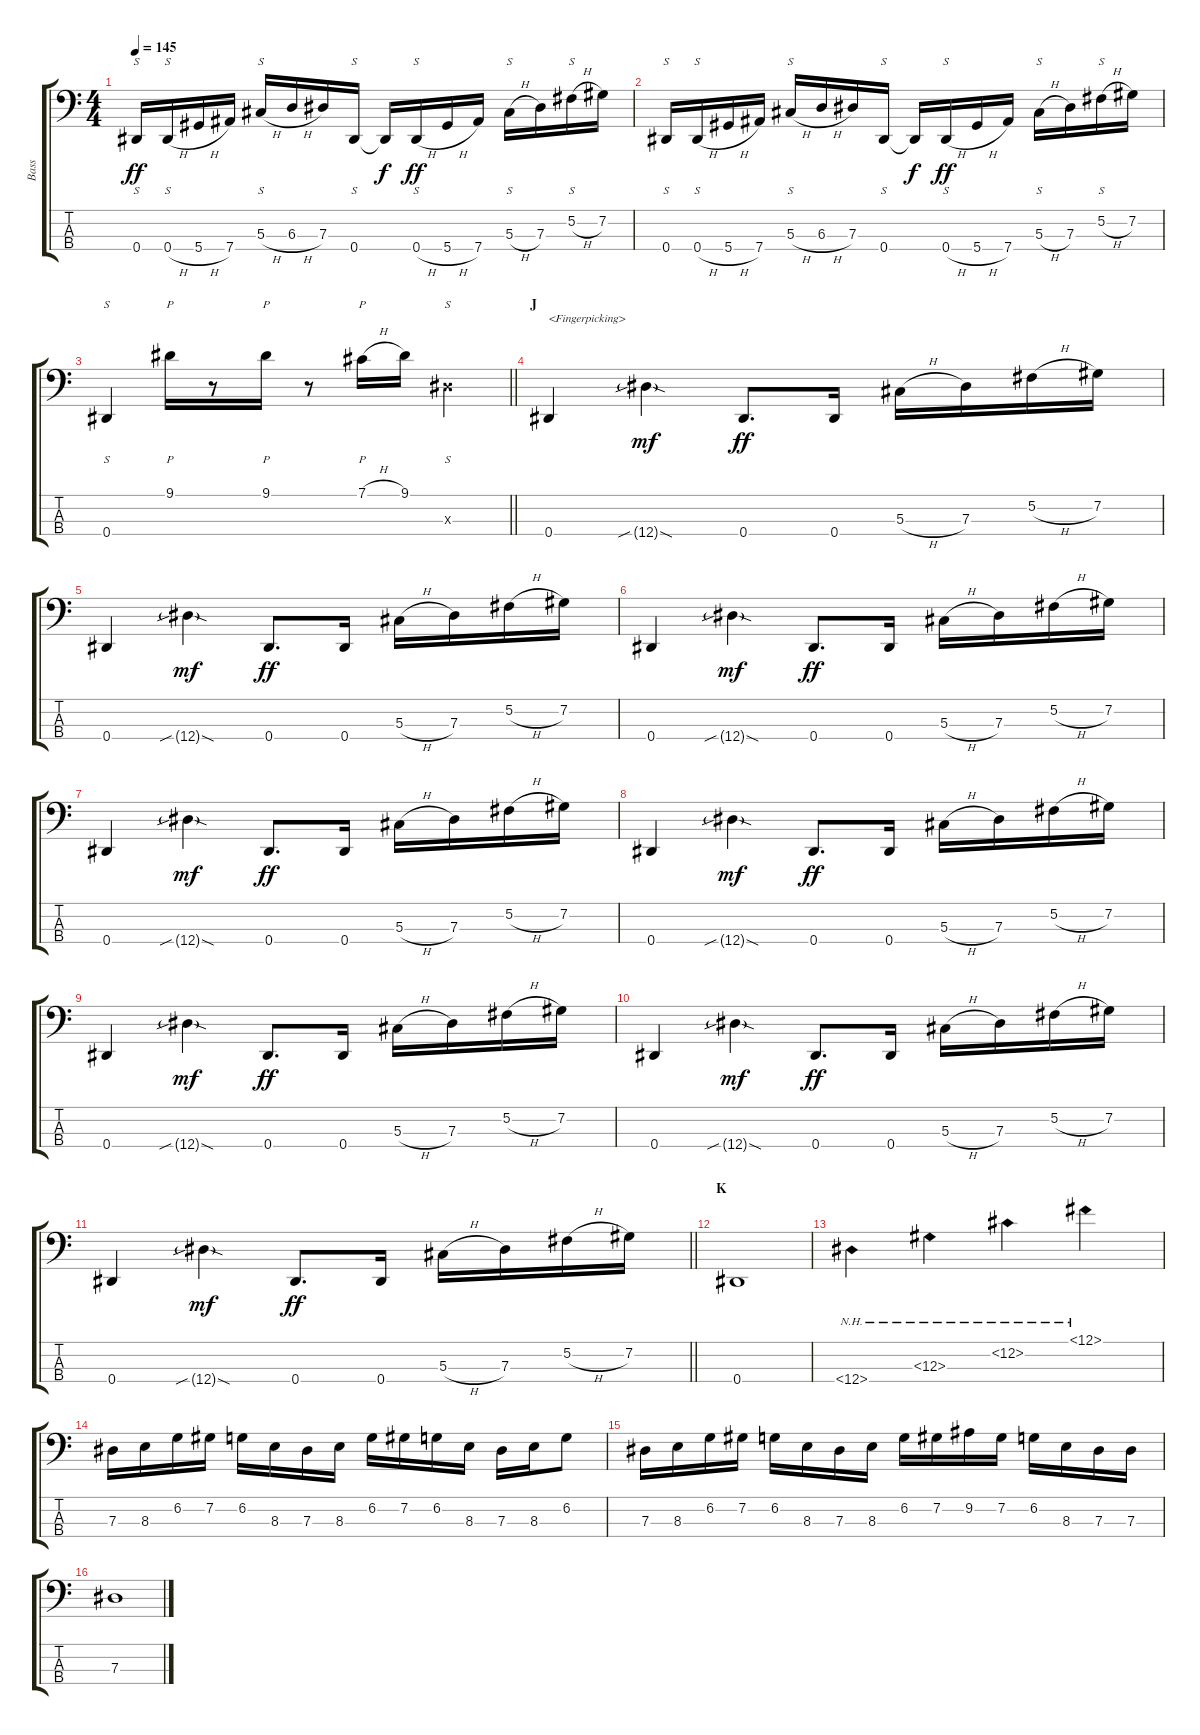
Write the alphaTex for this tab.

\track ("Bass" "Bass") {instrument slapbass1}
\staff {score tabs}
\tuning (Gb2 Db2 Ab1 Eb1) {hide}
\ts (4 4)
\tempo 145
\clef f4
\ks c
0.4.16{s dy ff} 0.4{h}.16{s} 5.4{h}.16 7.4.16 5.3{h}.16{s} 6.3{h}.16 7.3.16 0.4.16{s} 0.4{t}.16{dy f} 0.4{h}.16{s dy ff} 5.4{h}.16 7.4.16 5.3{h}.16{s} 7.3.16 5.2{h}.16{s} 7.2.16 |
0.4.16{s} 0.4{h}.16{s} 5.4{h}.16 7.4.16 5.3{h}.16{s} 6.3{h}.16 7.3.16 0.4.16{s} 0.4{t}.16{dy f} 0.4{h}.16{s dy ff} 5.4{h}.16 7.4.16 5.3{h}.16{s} 7.3.16 5.2{h}.16{s} 7.2.16 |
\barLineRight lightlight
0.4.4{s} 9.1.16{p} r.8 9.1.16{p} r.8 7.1{h}.16{p} 9.1.16 7.3{x}.4{s} |
\section ("" "J")
0.4.4{txt "<Fingerpicking>" instrument electricbassfinger} 12.4{sib sod g}.4{dy mf} 0.4.8{d dy ff} 0.4.16 5.3{h}.16 7.3.16 5.2{h}.16 7.2.16 |
0.4.4 12.4{sib sod g}.4{dy mf} 0.4.8{d dy ff} 0.4.16 5.3{h}.16 7.3.16 5.2{h}.16 7.2.16 |
0.4.4 12.4{sib sod g}.4{dy mf} 0.4.8{d dy ff} 0.4.16 5.3{h}.16 7.3.16 5.2{h}.16 7.2.16 |
0.4.4 12.4{sib sod g}.4{dy mf} 0.4.8{d dy ff} 0.4.16 5.3{h}.16 7.3.16 5.2{h}.16 7.2.16 |
0.4.4 12.4{sib sod g}.4{dy mf} 0.4.8{d dy ff} 0.4.16 5.3{h}.16 7.3.16 5.2{h}.16 7.2.16 |
0.4.4 12.4{sib sod g}.4{dy mf} 0.4.8{d dy ff} 0.4.16 5.3{h}.16 7.3.16 5.2{h}.16 7.2.16 |
0.4.4 12.4{sib sod g}.4{dy mf} 0.4.8{d dy ff} 0.4.16 5.3{h}.16 7.3.16 5.2{h}.16 7.2.16 |
\barLineRight lightlight
0.4.4 12.4{sib sod g}.4{dy mf} 0.4.8{d dy ff} 0.4.16 5.3{h}.16 7.3.16 5.2{h}.16 7.2.16 |
\section ("" "K")
0.4.1 |
12.4{nh}.4 12.3{nh}.4 12.2{nh}.4 12.1{nh}.4 |
7.3.16 8.3.16 6.2.16 7.2.16 6.2.16 8.3.16 7.3.16 8.3.16 6.2.16 7.2.16 6.2.16 8.3.16 7.3.16 8.3.16 6.2.8 |
7.3.16 8.3.16 6.2.16 7.2.16 6.2.16 8.3.16 7.3.16 8.3.16 6.2.16 7.2.16 9.2.16 7.2.16 6.2.16 8.3.16 7.3.16 7.3.16 |
7.3.1
